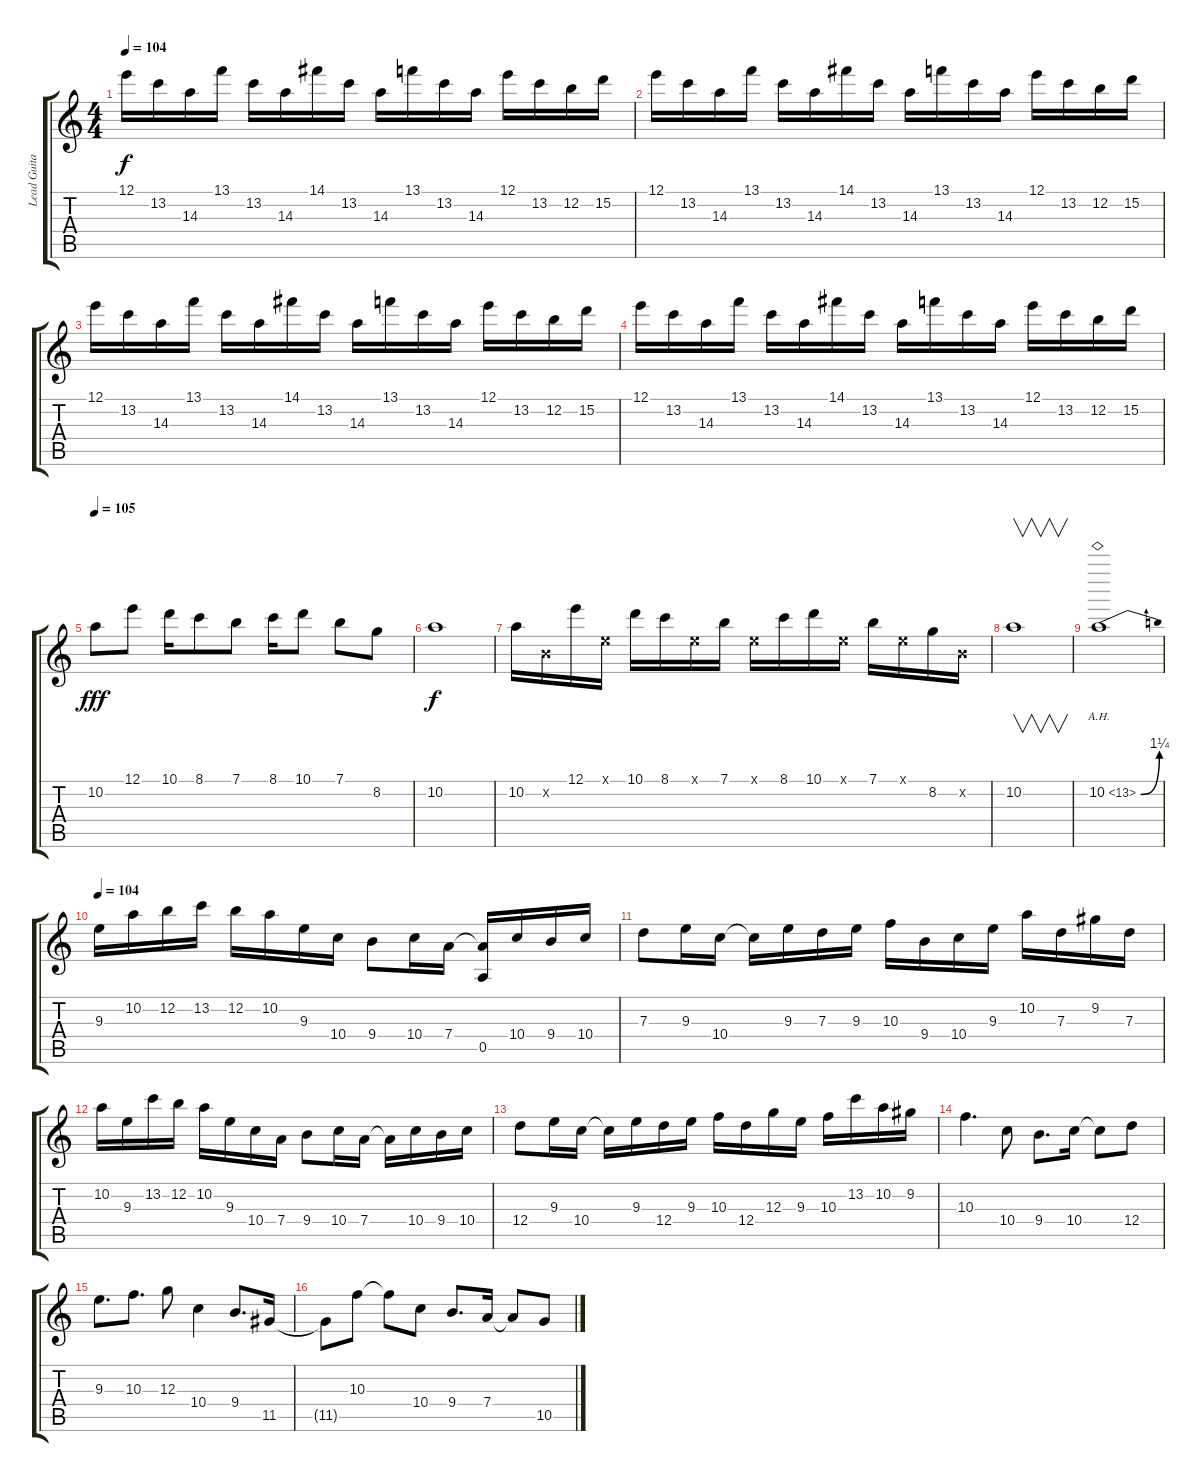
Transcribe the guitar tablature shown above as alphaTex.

\track ("Lead Guitar" "Lead Guita") {instrument overdrivenguitar}
\staff {score tabs}
\tuning (E4 B3 G3 D3 A2 E2) {hide}
\ts (4 4)
\tempo 104
\clef g2
\ks c
12.1.16{dy f instrument overdrivenguitar} 13.2.16 14.3.16 13.1.16 13.2.16 14.3.16 14.1.16 13.2.16 14.3.16 13.1.16 13.2.16 14.3.16 12.1.16 13.2.16 12.2.16 15.2.16 |
12.1.16 13.2.16 14.3.16 13.1.16 13.2.16 14.3.16 14.1.16 13.2.16 14.3.16 13.1.16 13.2.16 14.3.16 12.1.16 13.2.16 12.2.16 15.2.16 |
12.1.16 13.2.16 14.3.16 13.1.16 13.2.16 14.3.16 14.1.16 13.2.16 14.3.16 13.1.16 13.2.16 14.3.16 12.1.16 13.2.16 12.2.16 15.2.16 |
12.1.16 13.2.16 14.3.16 13.1.16 13.2.16 14.3.16 14.1.16 13.2.16 14.3.16 13.1.16 13.2.16 14.3.16 12.1.16 13.2.16 12.2.16 15.2.16 |
\tempo 105
10.2.8{dy fff} 12.1.8 10.1.16 8.1.8 7.1.8 8.1.16 10.1.8 7.1.8 8.2.8 |
10.2.1{dy f} |
10.2.16 0.2{x}.16 12.1.16 0.1{x}.16 10.1.16 8.1.16 0.1{x}.16 7.1.16 0.1{x}.16 8.1.16 10.1.16 0.1{x}.16 7.1.16 0.1{x}.16 8.2.16 0.2{x}.16 |
10.2.1{v} |
10.2{be (bend 0 0 60 5) ah 3}.1 |
\tempo 104
9.3.16 10.2.16 12.2.16 13.2.16 12.2.16 10.2.16 9.3.16 10.4.16 9.4.8 10.4.16 7.4.16 (7.4{t} 0.5).16 10.4.16 9.4.16 10.4.16 |
7.3.8 9.3.16 10.4.16 10.4{t}.16 9.3.16 7.3.16 9.3.16 10.3.16 9.4.16 10.4.16 9.3.16 10.2.16 7.3.16 9.2.16 7.3.16 |
10.2.16 9.3.16 13.2.16 12.2.16 10.2.16 9.3.16 10.4.16 7.4.16 9.4.8 10.4.16 7.4.16 7.4{t}.16 10.4.16 9.4.16 10.4.16 |
12.4.8 9.3.16 10.4.16 10.4{t}.16 9.3.16 12.4.16 9.3.16 10.3.16 12.4.16 12.3.16 9.3.16 10.3.16 13.2.16 10.2.16 9.2.16 |
10.3.4{d} 10.4.8 9.4.8{d} 10.4.16 10.4{t}.8 12.4.8 |
9.3.8{d} 10.3.8{d} 12.3.8 10.4.4 9.4.8{d} 11.5.16 |
11.5{t}.8 10.3.8 10.3{t}.8 10.4.8 9.4.8{d} 7.4.16 7.4{t}.8 10.5.8
